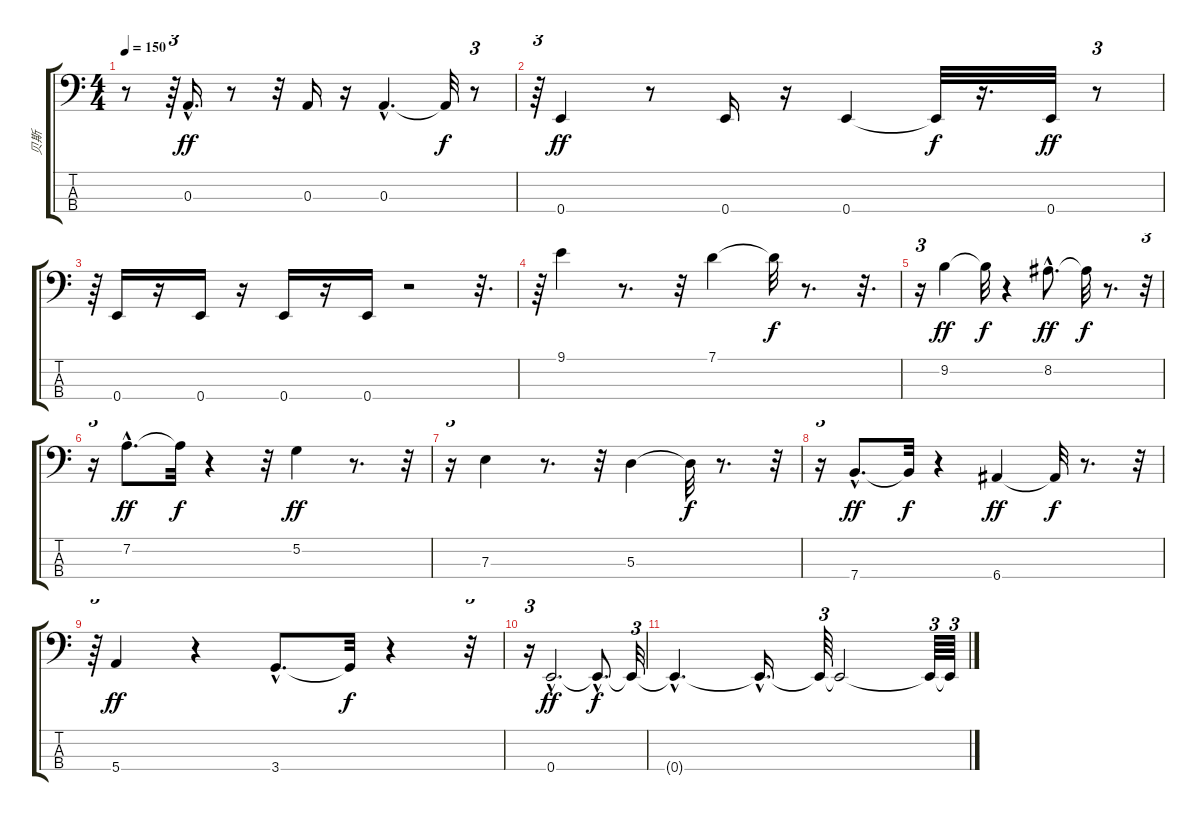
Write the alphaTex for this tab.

\track ("贝斯" "贝斯") {instrument electricbassfinger}
\staff {score tabs}
\tuning (G2 D2 A1 E1) {hide}
\ts (4 4)
\tempo 150
\clef f4
\ks c
r.8{dy ff} r.64{tu (3 2)} 0.3{hac}.16{d} r.8 r.32 0.3.16 r.16 0.3{hac}.4{d} 0.3{t}.32{dy f} r.8{tu (3 2)} |
r.64{tu (3 2)} 0.4.4{dy ff} r.8 0.4.16 r.16 0.4.4 0.4{t}.32{dy f} r.16{d} 0.4.32{dy ff} r.8{tu (3 2)} |
r.64 0.4.16 r.16 0.4.16 r.16 0.4.16 r.16 0.4.16 r.2 r.32{d} |
r.64 9.1.4 r.8{d} r.32 7.1.4 7.1{t}.32{dy f} r.8{d} r.32{d} |
r.16{tu (3 2)} 9.2.4{dy ff} 9.2{t}.32{dy f} r.4 8.2{hac}.8{d dy ff} 8.2{t}.32{dy f} r.8{d} r.32{tu (3 2)} |
r.16{tu (3 2)} 7.2{hac}.8{d dy ff} 7.2{t}.32{dy f} r.4 r.32 5.2.4{dy ff} r.8{d} r.32{tu (3 2)} |
r.16{tu (3 2)} 7.3.4 r.8{d} r.32 5.3.4 5.3{t}.32{dy f} r.8{d} r.32{tu (3 2)} |
r.16{tu (3 2)} 7.4{hac}.8{d dy ff} 7.4{t}.32{dy f} r.4 6.4.4{dy ff} 6.4{t}.32{dy f} r.8{d} r.32{tu (3 2)} |
r.64{tu (3 2)} 5.4.4{dy ff} r.4 3.4{hac}.8{d} 3.4{t}.32{dy f} r.4 r.32{tu (3 2)} |
r.16{tu (3 2)} 0.4{hac}.2{d dy ff} 0.4{hac t}.8{d dy f} 0.4{t}.32{tu (3 2)} |
0.4{hac t}.4{d} 0.4{hac t}.16{d} 0.4{t}.64{tu (3 2)} 0.4{t}.2 0.4{t}.64{tu (3 2)} 0.4{t}.64{tu (3 2)}
